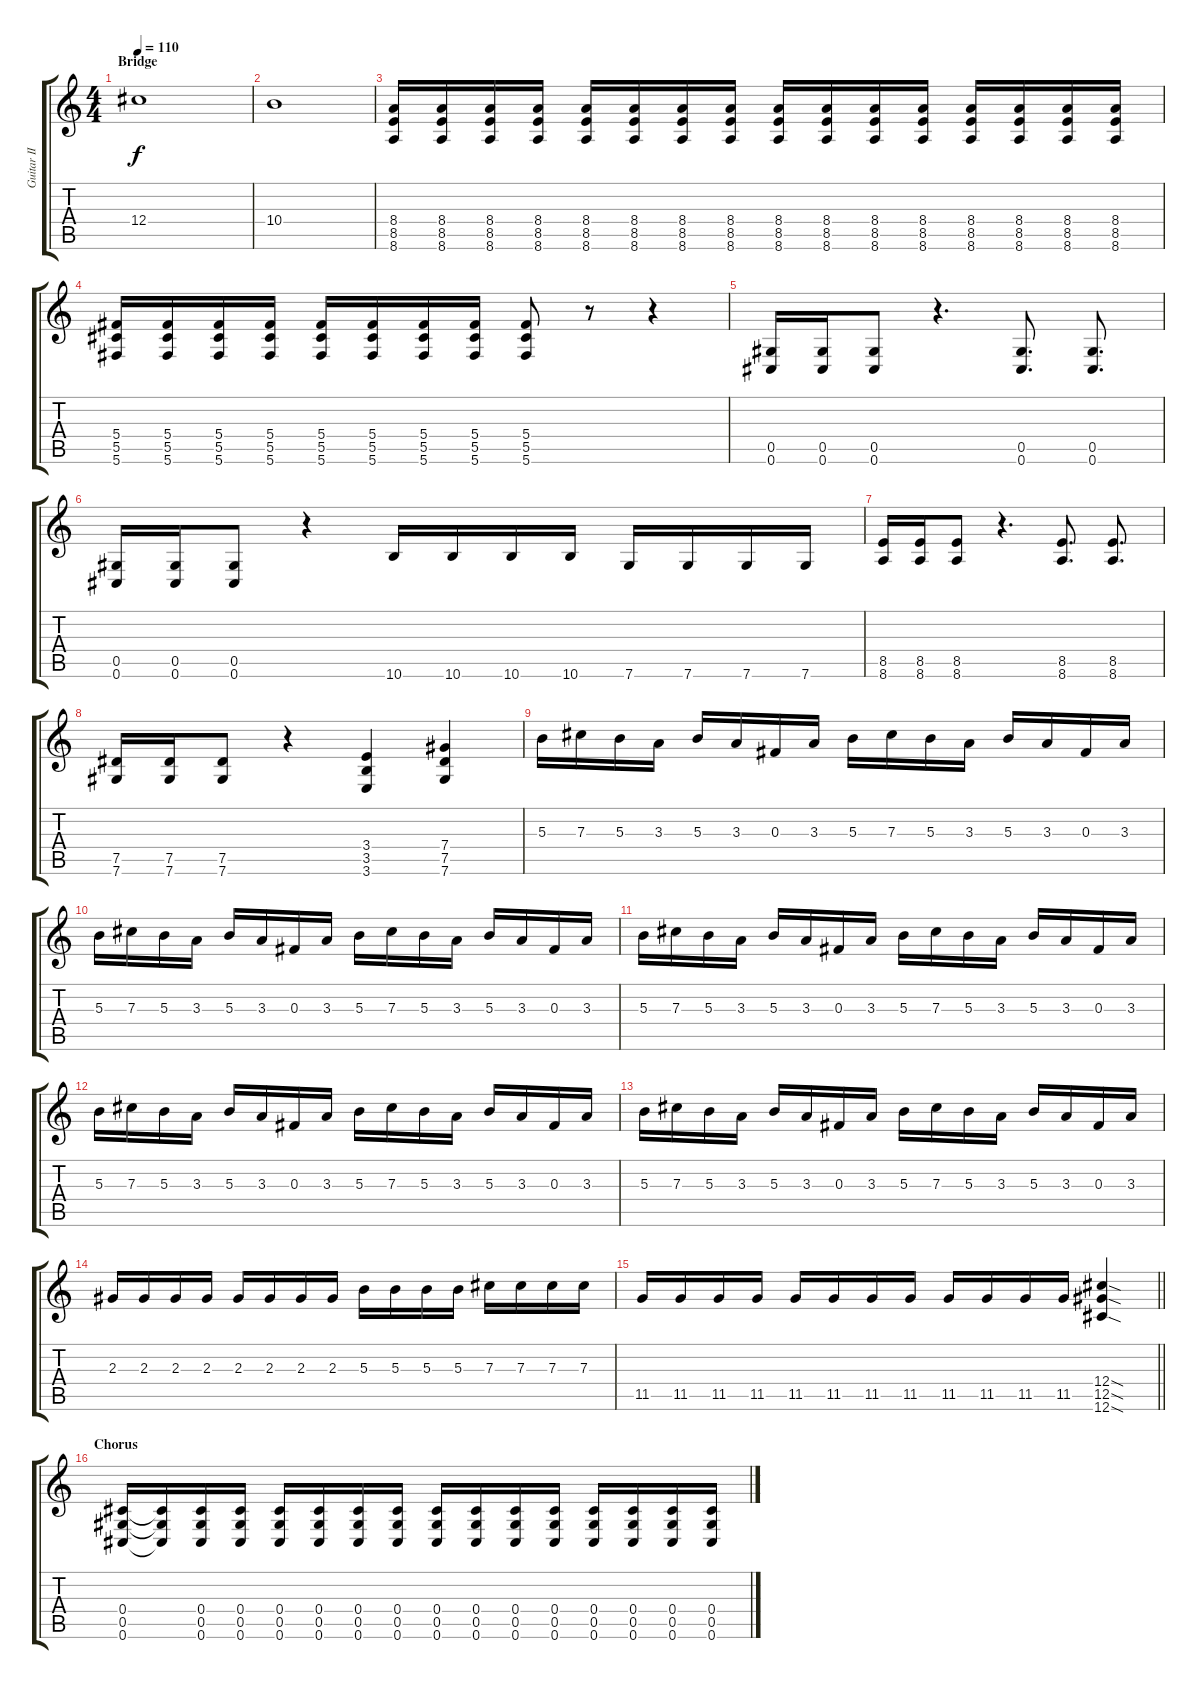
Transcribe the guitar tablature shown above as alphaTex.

\track ("Guitar II" "Guitar II") {instrument distortionguitar}
\staff {score tabs}
\tuning (Eb4 Bb3 Gb3 Db3 Ab2 Db2) {hide}
\ts (4 4)
\section ("" "Bridge")
\tempo 110
\clef g2
\ks c
12.4.1{dy f} |
10.4.1 |
(8.4 8.5 8.6).16 (8.4 8.5 8.6).16 (8.4 8.5 8.6).16 (8.4 8.5 8.6).16 (8.4 8.5 8.6).16 (8.4 8.5 8.6).16 (8.4 8.5 8.6).16 (8.4 8.5 8.6).16 (8.4 8.5 8.6).16 (8.4 8.5 8.6).16 (8.4 8.5 8.6).16 (8.4 8.5 8.6).16 (8.4 8.5 8.6).16 (8.4 8.5 8.6).16 (8.4 8.5 8.6).16 (8.4 8.5 8.6).16 |
(5.4 5.5 5.6).16 (5.4 5.5 5.6).16 (5.4 5.5 5.6).16 (5.4 5.5 5.6).16 (5.4 5.5 5.6).16 (5.4 5.5 5.6).16 (5.4 5.5 5.6).16 (5.4 5.5 5.6).16 (5.4 5.5 5.6).8 r.8 r.4 |
(0.5 0.6).16 (0.5 0.6).16 (0.5 0.6).8 r.4{d} (0.5 0.6).8{d} (0.5 0.6).8{d} |
(0.5 0.6).16 (0.5 0.6).16 (0.5 0.6).8 r.4 10.6.16 10.6.16 10.6.16 10.6.16 7.6.16 7.6.16 7.6.16 7.6.16 |
(8.5 8.6).16 (8.5 8.6).16 (8.5 8.6).8 r.4{d} (8.5 8.6).8{d} (8.5 8.6).8{d} |
(7.5 7.6).16 (7.5 7.6).16 (7.5 7.6).8 r.4 (3.4 3.5 3.6).4 (7.4 7.5 7.6).4 |
5.3.16 7.3.16 5.3.16 3.3.16 5.3.16 3.3.16 0.3.16 3.3.16 5.3.16 7.3.16 5.3.16 3.3.16 5.3.16 3.3.16 0.3.16 3.3.16 |
5.3.16 7.3.16 5.3.16 3.3.16 5.3.16 3.3.16 0.3.16 3.3.16 5.3.16 7.3.16 5.3.16 3.3.16 5.3.16 3.3.16 0.3.16 3.3.16 |
5.3.16 7.3.16 5.3.16 3.3.16 5.3.16 3.3.16 0.3.16 3.3.16 5.3.16 7.3.16 5.3.16 3.3.16 5.3.16 3.3.16 0.3.16 3.3.16 |
5.3.16 7.3.16 5.3.16 3.3.16 5.3.16 3.3.16 0.3.16 3.3.16 5.3.16 7.3.16 5.3.16 3.3.16 5.3.16 3.3.16 0.3.16 3.3.16 |
5.3.16 7.3.16 5.3.16 3.3.16 5.3.16 3.3.16 0.3.16 3.3.16 5.3.16 7.3.16 5.3.16 3.3.16 5.3.16 3.3.16 0.3.16 3.3.16 |
2.3.16 2.3.16 2.3.16 2.3.16 2.3.16 2.3.16 2.3.16 2.3.16 5.3.16 5.3.16 5.3.16 5.3.16 7.3.16 7.3.16 7.3.16 7.3.16 |
\barLineRight lightlight
11.5.16 11.5.16 11.5.16 11.5.16 11.5.16 11.5.16 11.5.16 11.5.16 11.5.16 11.5.16 11.5.16 11.5.16 (12.4{sod} 12.5{sod} 12.6{sod}).4 |
\section ("" "Chorus")
(0.4 0.5 0.6).16 (0.4{t} 0.5{t} 0.6{t}).16 (0.4 0.5 0.6).16 (0.4 0.5 0.6).16 (0.4 0.5 0.6).16 (0.4 0.5 0.6).16 (0.4 0.5 0.6).16 (0.4 0.5 0.6).16 (0.4 0.5 0.6).16 (0.4 0.5 0.6).16 (0.4 0.5 0.6).16 (0.4 0.5 0.6).16 (0.4 0.5 0.6).16 (0.4 0.5 0.6).16 (0.4 0.5 0.6).16 (0.4 0.5 0.6).16
